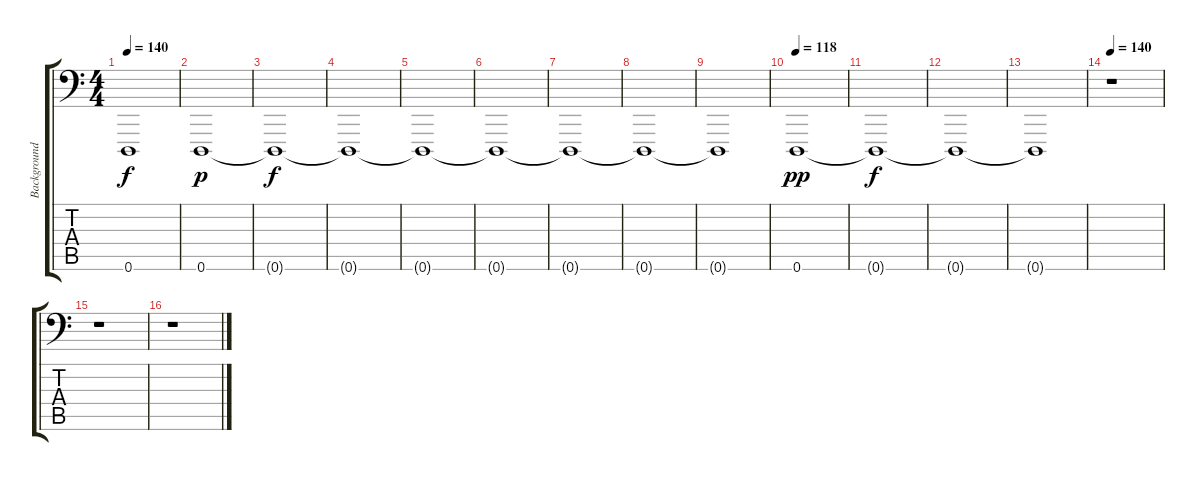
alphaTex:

\track ("Background Noise" "Background") {instrument applause}
\staff {score tabs}
\tuning (E3 B2 G2 D2 A1 D1) {hide}
\ts (4 4)
\tempo 140
\clef f4
\ks c
0.6{t}.1{dy f} |
0.6.1{dy p} |
0.6{t}.1{dy f} |
0.6{t}.1 |
0.6{t}.1 |
0.6{t}.1 |
0.6{t}.1 |
0.6{t}.1 |
0.6{t}.1 |
\tempo 118
0.6.1{dy pp} |
0.6{t}.1{dy f} |
0.6{t}.1 |
0.6{t}.1 |
\tempo 140
r.1 |
r.1 |
r.1
